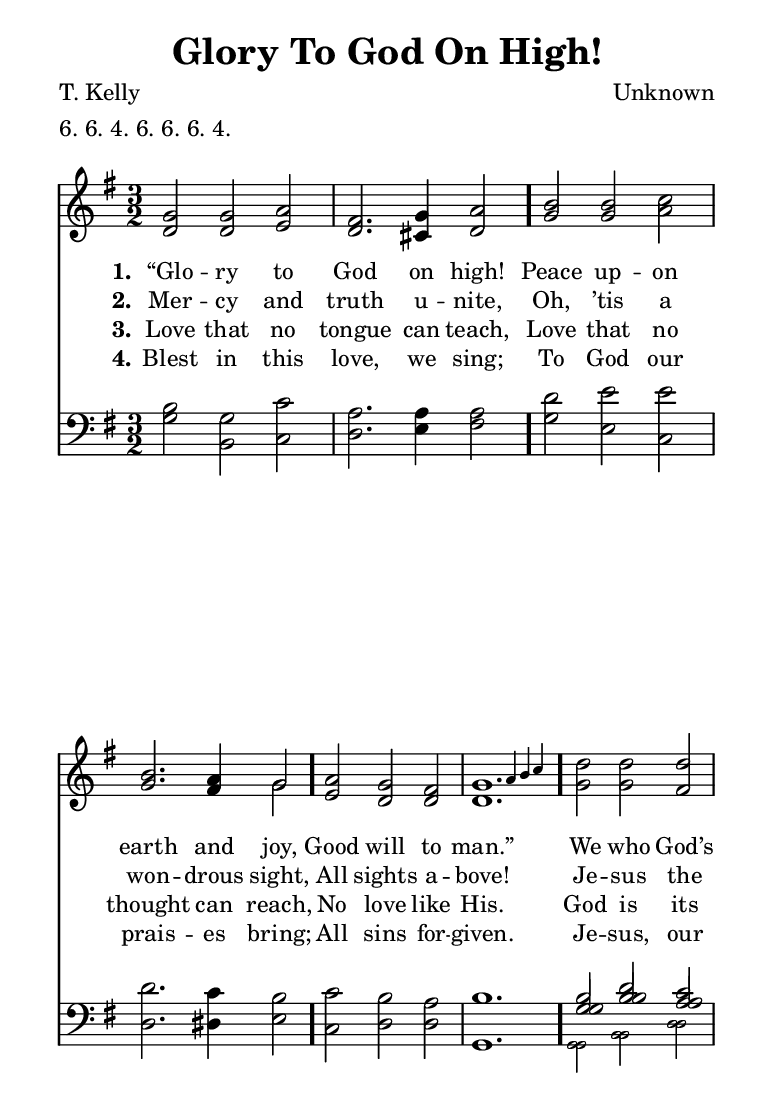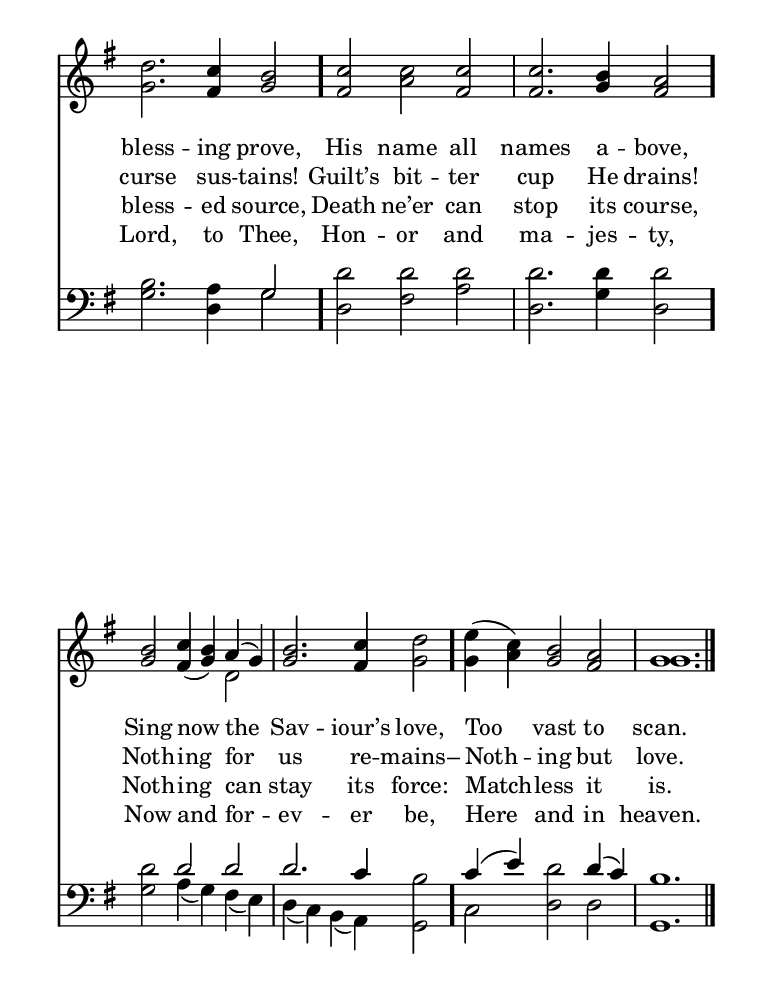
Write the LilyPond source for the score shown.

\include "common/global.ily"
\paper {
  \include "common/paper.ily"
  ragged-last-bottom = ##t
  systems-per-page = ##f
  system-count = #(cond (is-eogsized 3) (#t #f))
  system-system-spacing.padding = 11
}

\header{
  hymnnumber = "174"
  title = "Glory To God On High!"
  tunename = "National Anthem"
  meter = "6. 6. 4. 6. 6. 6. 4."
  poet = "T. Kelly"
  composer = "Unknown"
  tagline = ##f
}

global = {
  \include "common/overrides.ily"
  \override Staff.TimeSignature.style = #'numbered
  \time 3/2
  \override Score.MetronomeMark.transparent = ##t % hide all fermata changes too
  \tempo 2=80
  \key g \major
  \autoBeamOff
}

notesSoprano = {
\global
\relative c'' {

  g2 g a | fis2. g4 a2 |
  b2 b c | b2. a4 g2 |
  a2 g fis | \afterGrace g1. { a4 b c }
  d2 d d | d2. c4 b2 |
  c2 c c | c2. b4 a2 |
  b2 c4( b) a( g) | b2. c4 d2 |
  e4( c) b2 a | g1. |

  \bar "|."

}
}

notesAlto = {
\global
\relative e' {

  d2 d e | d2. cis4 d2 |
  g2 g a | g2. fis4 g2 |
  e2 d d | d1. |
  g2 g fis | g2. fis4 g2 |
  fis2 a fis | fis2. g4 fis2 |
  g2 fis4( g) d2 | g2. fis4 g2 |
  g4( a) g2 fis | g1. |

}
}

notesTenor = {
\global
\relative a {

  b2 g c | a2. a4 a2 |
  d2 e e | d2. c4 b2 |
  c2 b a | b1. |
  b2 d c | b2. a4 g2 |
  d'2 d d | d2. d4 d2 |
  d2 d d | d2. c4 b2 |
  c4( e) d2 d4( c) | b1.

}
}

notesBass = {
\global
\relative f {

  g2 b, c | d2. e4 fis2 |
  g2 e c | d2. dis4 e2 |
  c2 d d | g,1. |
  << { g'2 b a } \\ \override NoteHead.font-size = #-3 { g,2 b d } >> | g2. d4 g2 |
  d2 fis a | d,2. g4 d2 |
  g2 a4( g) fis( e) | d( c) b( a) g2 |
  c2 d d | g,1. |

}
}

wordsA = \lyricmode {
\set stanza = "1."

“Glo -- ry to God on high! \bar "."
Peace up -- on earth and joy, \bar "."
Good will to man.” \bar "."
We who God’s bless -- ing prove, \bar "."
His name all names a -- bove, \bar "."
Sing now the Sav -- iour’s love, \bar "."
Too vast to scan. \bar "."

}

wordsB = \lyricmode {
\set stanza = "2."

Mer -- cy and truth u -- nite,
Oh, ’tis a won -- drous sight,
All sights a -- bove!
Je -- sus the curse sus -- tains!
Guilt’s bit -- ter cup He drains!
Noth -- ing for us re -- mains–
Noth -- ing but love.

}

wordsC = \lyricmode {
\set stanza = "3."

Love that no tongue can teach,
Love that no thought can reach,
No love like His.
God is its bless -- ed source,
Death ne’er can stop its course,
Noth -- ing can stay its force:
Match -- less it is.

}

wordsD = \lyricmode {
\set stanza = "4."

Blest in this love, we sing;
To God our prais -- es bring;
All sins for -- given.
Je -- sus, our Lord, to Thee,
Hon -- or and ma -- jes -- ty,
Now and for -- ev -- er be,
Here and in heaven.

}

\score {
  \context ChoirStaff <<
    \context Staff = upper <<
      \set Staff.autoBeaming = ##f
      \set ChoirStaff.systemStartDelimiter = #'SystemStartBar
      \set ChoirStaff.printPartCombineTexts = ##f
      \partcombine #'(2 . 9) \notesSoprano \notesAlto
      \context NullVoice = sopranos { \voiceOne << \notesSoprano >> }
      \context NullVoice = altos { \voiceTwo << \notesAlto >> }
      \context Lyrics = one   \lyricsto sopranos \wordsA
      \context Lyrics = two   \lyricsto sopranos \wordsB
      \context Lyrics = three \lyricsto sopranos \wordsC
      \context Lyrics = four  \lyricsto sopranos \wordsD
    >>
    \context Staff = men <<
      \set Staff.autoBeaming = ##f
      \clef bass
      \set ChoirStaff.printPartCombineTexts = ##f
      \partcombine #'(2 . 9) \notesTenor \notesBass
      \context NullVoice = tenors { \voiceOne << \notesTenor >> }
      \context NullVoice = basses { \voiceTwo << \notesBass >> }
    >>
  >>
  \layout {
    \include "common/layout.ily"
  }
  \midi{
    \include "common/midi.ily"
  }
}

\version "2.19.49"  % necessary for upgrading to future LilyPond versions.

% vi:set et ts=2 sw=2 ai nocindent syntax=lilypond:
